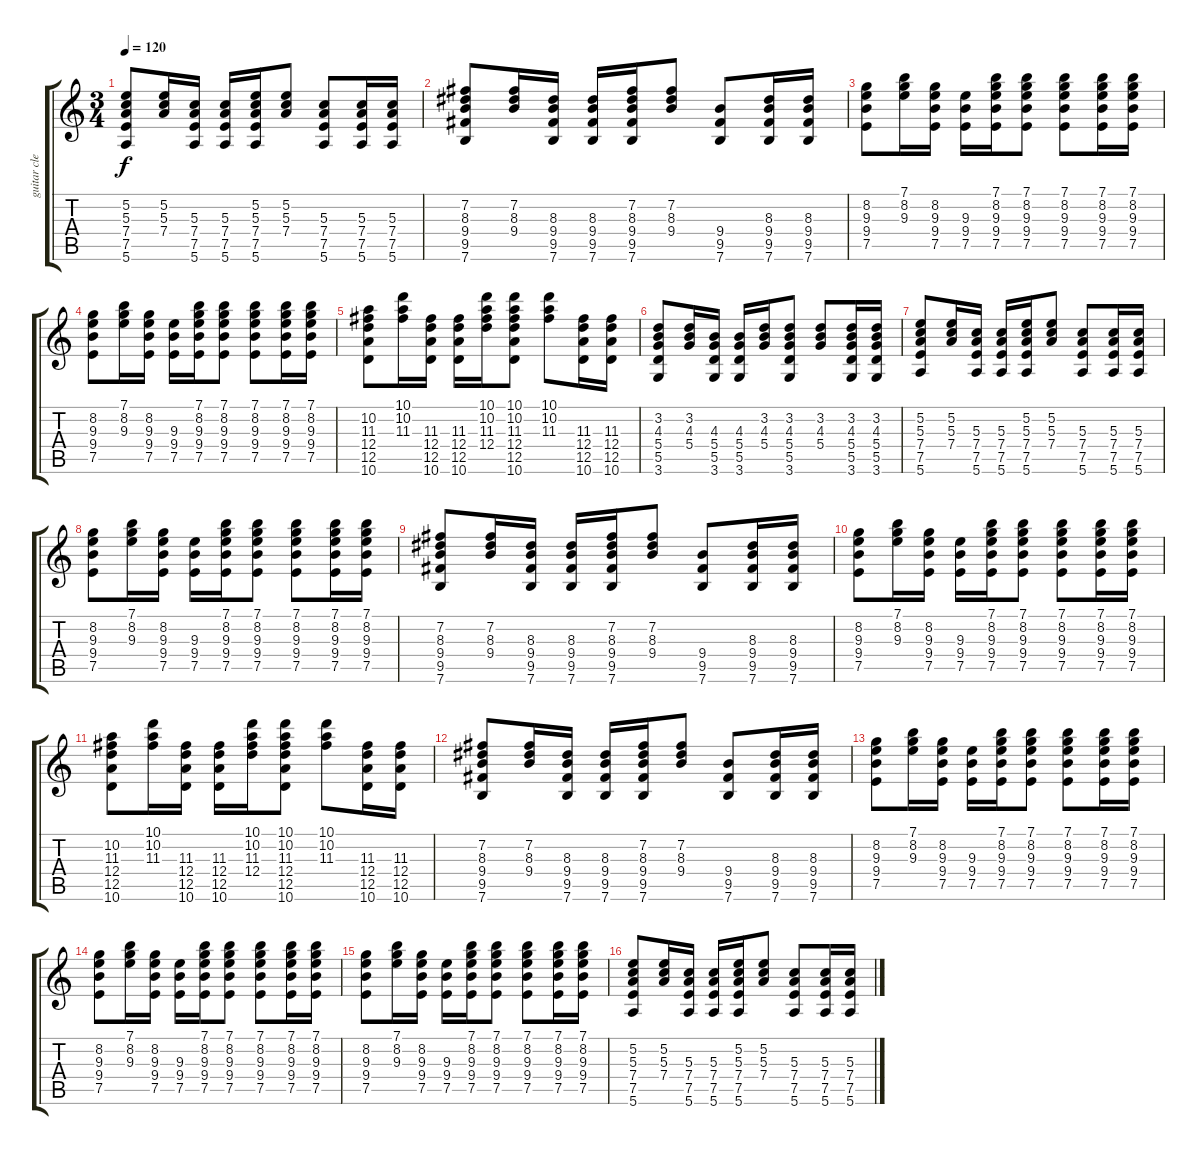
\track ("guitar clean" "guitar cle") {instrument electricguitarclean}
\staff {score tabs}
\tuning (E4 B3 G3 D3 A2 E2) {hide}
\ts (3 4)
\tempo 120
\clef g2
\ks c
(5.2 5.3 7.4 7.5 5.6).8{dy f} (5.2 5.3 7.4).16 (5.3 7.4 7.5 5.6).16 (5.3 7.4 7.5 5.6).16 (5.2 5.3 7.4 7.5 5.6).16 (5.2 5.3 7.4).8 (5.3 7.4 7.5 5.6).8 (5.3 7.4 7.5 5.6).16 (5.3 7.4 7.5 5.6).16 |
(7.2 8.3 9.4 9.5 7.6).8 (7.2 8.3 9.4).16 (8.3 9.4 9.5 7.6).16 (8.3 9.4 9.5 7.6).16 (7.2 8.3 9.4 9.5 7.6).16 (7.2 8.3 9.4).8 (9.4 9.5 7.6).8 (8.3 9.4 9.5 7.6).16 (8.3 9.4 9.5 7.6).16 |
(8.2 9.3 9.4 7.5).8 (7.1 8.2 9.3).16 (8.2 9.3 9.4 7.5).16 (9.3 9.4 7.5).16 (7.1 8.2 9.3 9.4 7.5).16 (7.1 8.2 9.3 9.4 7.5).8 (7.1 8.2 9.3 9.4 7.5).8 (7.1 8.2 9.3 9.4 7.5).16 (7.1 8.2 9.3 9.4 7.5).16 |
(8.2 9.3 9.4 7.5).8 (7.1 8.2 9.3).16 (8.2 9.3 9.4 7.5).16 (9.3 9.4 7.5).16 (7.1 8.2 9.3 9.4 7.5).16 (7.1 8.2 9.3 9.4 7.5).8 (7.1 8.2 9.3 9.4 7.5).8 (7.1 8.2 9.3 9.4 7.5).16 (7.1 8.2 9.3 9.4 7.5).16 |
(10.2 11.3 12.4 12.5 10.6).8 (10.1 10.2 11.3).16 (11.3 12.4 12.5 10.6).16 (11.3 12.4 12.5 10.6).16 (10.1 10.2 11.3 12.4).16 (10.1 10.2 11.3 12.4 12.5 10.6).8 (10.1 10.2 11.3).8 (11.3 12.4 12.5 10.6).16 (11.3 12.4 12.5 10.6).16 |
(3.2 4.3 5.4 5.5 3.6).8 (3.2 4.3 5.4).16 (4.3 5.4 5.5 3.6).16 (4.3 5.4 5.5 3.6).16 (3.2 4.3 5.4).16 (3.2 4.3 5.4 5.5 3.6).8 (3.2 4.3 5.4).8 (3.2 4.3 5.4 5.5 3.6).16 (3.2 4.3 5.4 5.5 3.6).16 |
(5.2 5.3 7.4 7.5 5.6).8 (5.2 5.3 7.4).16 (5.3 7.4 7.5 5.6).16 (5.3 7.4 7.5 5.6).16 (5.2 5.3 7.4 7.5 5.6).16 (5.2 5.3 7.4).8 (5.3 7.4 7.5 5.6).8 (5.3 7.4 7.5 5.6).16 (5.3 7.4 7.5 5.6).16 |
(8.2 9.3 9.4 7.5).8 (7.1 8.2 9.3).16 (8.2 9.3 9.4 7.5).16 (9.3 9.4 7.5).16 (7.1 8.2 9.3 9.4 7.5).16 (7.1 8.2 9.3 9.4 7.5).8 (7.1 8.2 9.3 9.4 7.5).8 (7.1 8.2 9.3 9.4 7.5).16 (7.1 8.2 9.3 9.4 7.5).16 |
(7.2 8.3 9.4 9.5 7.6).8 (7.2 8.3 9.4).16 (8.3 9.4 9.5 7.6).16 (8.3 9.4 9.5 7.6).16 (7.2 8.3 9.4 9.5 7.6).16 (7.2 8.3 9.4).8 (9.4 9.5 7.6).8 (8.3 9.4 9.5 7.6).16 (8.3 9.4 9.5 7.6).16 |
(8.2 9.3 9.4 7.5).8 (7.1 8.2 9.3).16 (8.2 9.3 9.4 7.5).16 (9.3 9.4 7.5).16 (7.1 8.2 9.3 9.4 7.5).16 (7.1 8.2 9.3 9.4 7.5).8 (7.1 8.2 9.3 9.4 7.5).8 (7.1 8.2 9.3 9.4 7.5).16 (7.1 8.2 9.3 9.4 7.5).16 |
(10.2 11.3 12.4 12.5 10.6).8 (10.1 10.2 11.3).16 (11.3 12.4 12.5 10.6).16 (11.3 12.4 12.5 10.6).16 (10.1 10.2 11.3 12.4).16 (10.1 10.2 11.3 12.4 12.5 10.6).8 (10.1 10.2 11.3).8 (11.3 12.4 12.5 10.6).16 (11.3 12.4 12.5 10.6).16 |
(7.2 8.3 9.4 9.5 7.6).8 (7.2 8.3 9.4).16 (8.3 9.4 9.5 7.6).16 (8.3 9.4 9.5 7.6).16 (7.2 8.3 9.4 9.5 7.6).16 (7.2 8.3 9.4).8 (9.4 9.5 7.6).8 (8.3 9.4 9.5 7.6).16 (8.3 9.4 9.5 7.6).16 |
(8.2 9.3 9.4 7.5).8 (7.1 8.2 9.3).16 (8.2 9.3 9.4 7.5).16 (9.3 9.4 7.5).16 (7.1 8.2 9.3 9.4 7.5).16 (7.1 8.2 9.3 9.4 7.5).8 (7.1 8.2 9.3 9.4 7.5).8 (7.1 8.2 9.3 9.4 7.5).16 (7.1 8.2 9.3 9.4 7.5).16 |
(8.2 9.3 9.4 7.5).8 (7.1 8.2 9.3).16 (8.2 9.3 9.4 7.5).16 (9.3 9.4 7.5).16 (7.1 8.2 9.3 9.4 7.5).16 (7.1 8.2 9.3 9.4 7.5).8 (7.1 8.2 9.3 9.4 7.5).8 (7.1 8.2 9.3 9.4 7.5).16 (7.1 8.2 9.3 9.4 7.5).16 |
(8.2 9.3 9.4 7.5).8 (7.1 8.2 9.3).16 (8.2 9.3 9.4 7.5).16 (9.3 9.4 7.5).16 (7.1 8.2 9.3 9.4 7.5).16 (7.1 8.2 9.3 9.4 7.5).8 (7.1 8.2 9.3 9.4 7.5).8 (7.1 8.2 9.3 9.4 7.5).16 (7.1 8.2 9.3 9.4 7.5).16 |
(5.2 5.3 7.4 7.5 5.6).8 (5.2 5.3 7.4).16 (5.3 7.4 7.5 5.6).16 (5.3 7.4 7.5 5.6).16 (5.2 5.3 7.4 7.5 5.6).16 (5.2 5.3 7.4).8 (5.3 7.4 7.5 5.6).8 (5.3 7.4 7.5 5.6).16 (5.3 7.4 7.5 5.6).16
